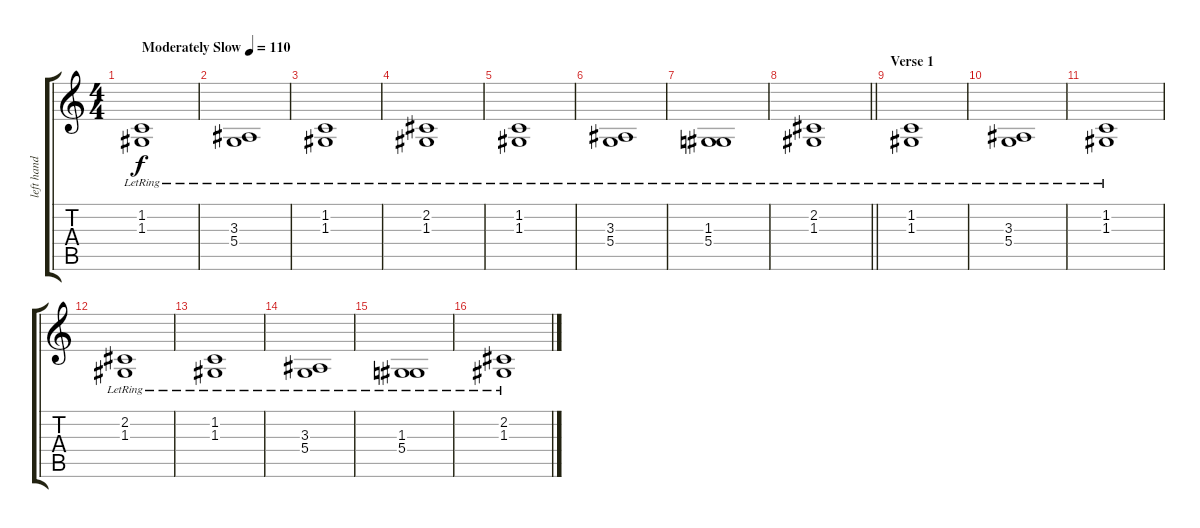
\track ("left hand piano part" "left hand ") {instrument acousticgrandpiano}
\staff {score tabs}
\tuning (E4 B3 G3 D3 A2 E2) {hide}
\ts (4 4)
\tempo (110 "Moderately Slow")
\clef g2
\ks c
(1.2{lr} 1.3{lr}).1{dy f instrument acousticgrandpiano} |
(3.3{lr} 5.4{lr}).1 |
(1.2{lr} 1.3{lr}).1 |
(2.2{lr} 1.3{lr}).1 |
(1.2{lr} 1.3{lr}).1 |
(3.3{lr} 5.4{lr}).1 |
(1.3{lr} 5.4{lr}).1 |
\barLineRight lightlight
(2.2{lr} 1.3{lr}).1 |
\section ("" "Verse 1")
(1.2{lr} 1.3{lr}).1 |
(3.3{lr} 5.4{lr}).1 |
(1.2{lr} 1.3{lr}).1 |
(2.2{lr} 1.3{lr}).1 |
(1.2{lr} 1.3{lr}).1 |
(3.3{lr} 5.4{lr}).1 |
(1.3{lr} 5.4{lr}).1 |
(2.2{lr} 1.3{lr}).1
